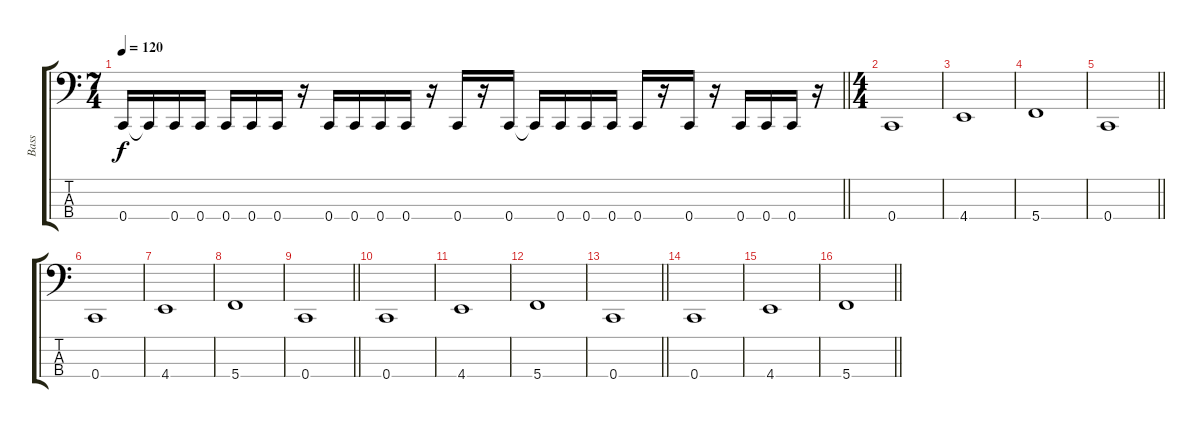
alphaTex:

\track ("Bass" "Bass") {instrument electricbassfinger}
\staff {score tabs}
\tuning (F2 C2 G1 C1) {hide}
\ts (7 4)
\tempo 120
\clef f4
\barLineRight lightlight
\ks c
0.4.16{dy f} 0.4{t}.16 0.4.16 0.4.16 0.4.16 0.4.16 0.4.16 r.16 0.4.16 0.4.16 0.4.16 0.4.16 r.16 0.4.16 r.16 0.4.16 0.4{t}.16 0.4.16 0.4.16 0.4.16 0.4.16 r.16 0.4.16 r.16 0.4.16 0.4.16 0.4.16 r.16 |
\ts (4 4)
\section ("" "")
0.4.1 |
4.4.1 |
5.4.1 |
\barLineRight lightlight
0.4.1 |
0.4.1 |
4.4.1 |
5.4.1 |
\barLineRight lightlight
0.4.1 |
\section ("" "")
0.4.1 |
4.4.1 |
5.4.1 |
\barLineRight lightlight
0.4.1 |
0.4.1 |
4.4.1 |
\barLineRight lightlight
5.4.1
